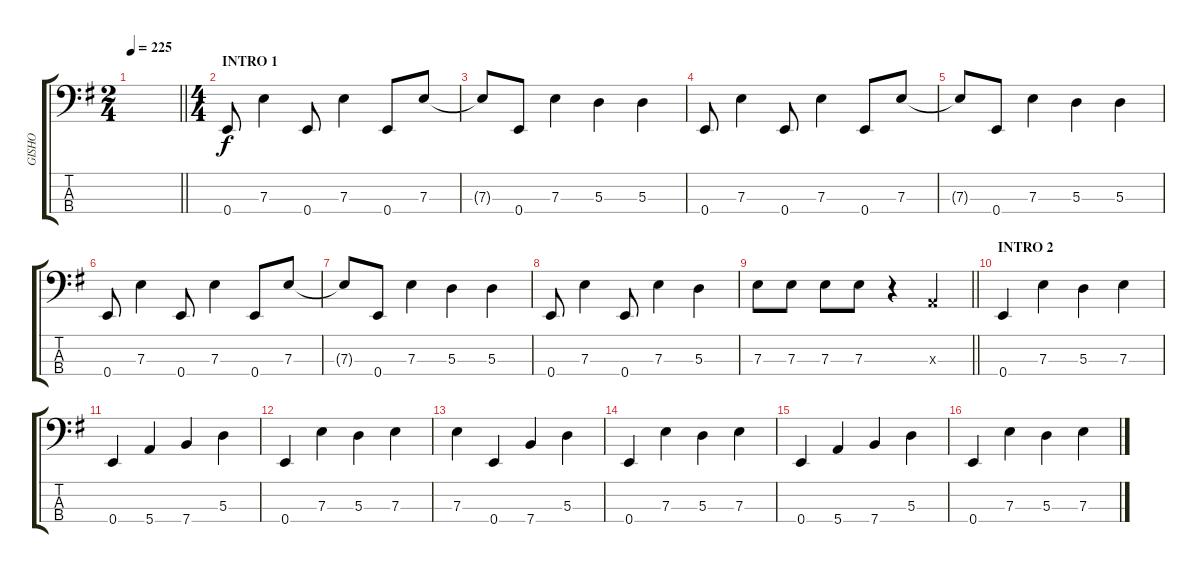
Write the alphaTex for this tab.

\track ("GISHO" "GISHO") {instrument electricbasspick}
\staff {score tabs}
\tuning (G2 D2 A1 E1) {hide}
\ts (2 4)
\tempo 225
\clef f4
\barLineRight lightlight
\ks g
|
\ts (4 4)
\section ("" "INTRO 1")
0.4.8 7.3.4 0.4.8 7.3.4 0.4.8 7.3.8 |
7.3{t}.8 0.4.8 7.3.4 5.3.4 5.3.4 |
0.4.8 7.3.4 0.4.8 7.3.4 0.4.8 7.3.8 |
7.3{t}.8 0.4.8 7.3.4 5.3.4 5.3.4 |
0.4.8 7.3.4 0.4.8 7.3.4 0.4.8 7.3.8 |
7.3{t}.8 0.4.8 7.3.4 5.3.4 5.3.4 |
0.4.8 7.3.4 0.4.8 7.3.4 5.3.4 |
\barLineRight lightlight
7.3.8 7.3.8 7.3.8 7.3.8 r.4 0.3{x}.4 |
\section ("" "INTRO 2")
0.4.4 7.3.4 5.3.4 7.3.4 |
0.4.4 5.4.4 7.4.4 5.3.4 |
0.4.4 7.3.4 5.3.4 7.3.4 |
7.3.4 0.4.4 7.4.4 5.3.4 |
0.4.4 7.3.4 5.3.4 7.3.4 |
0.4.4 5.4.4 7.4.4 5.3.4 |
0.4.4 7.3.4 5.3.4 7.3.4
